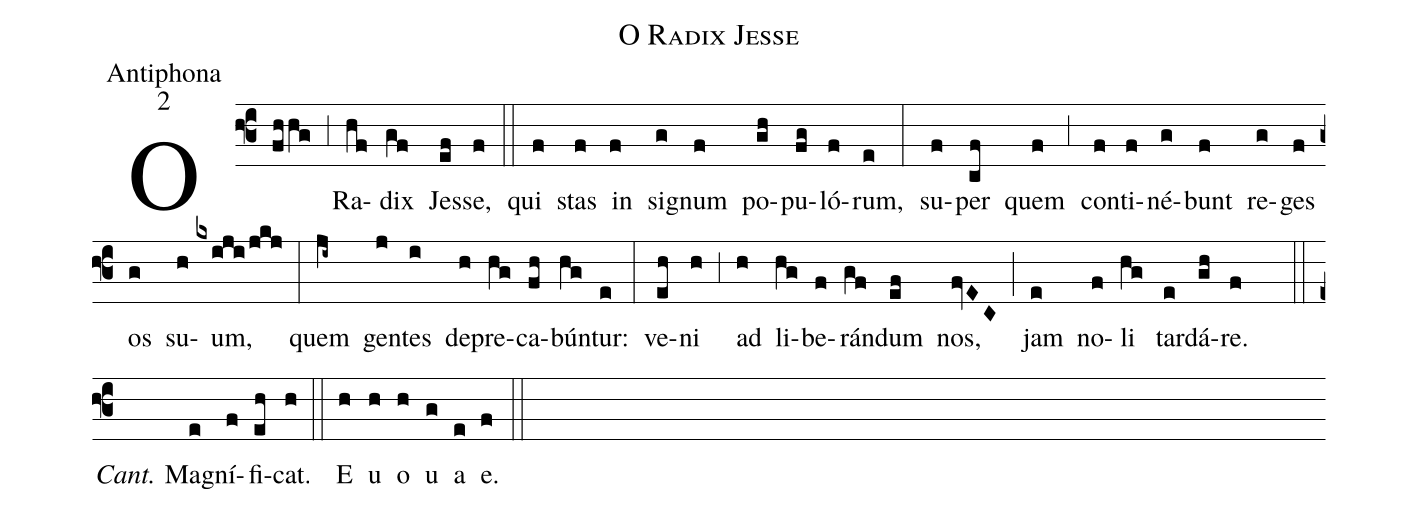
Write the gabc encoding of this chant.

name:O Radix Jesse;
office-part:Antiphona;
mode:2;
%%
(f3) O(fhhg) (;3) Ra(hf)dix(gf) Jes(ef)se,(f) (::) qui(f) stas(f) in(f) si(g)gnum(f) po(gh)pu(fg)ló(f)rum,(e) (:) su(f)per(cf) quem(f) (;3) con(f)ti(f)né(g)bunt(f) re(g)ges(f) os(g) su(h)um,(kxiji/jkj) (:) quem(ji~) gen(j)tes(i) de(h)pre(hg)ca(fh)bún(hg)tur:(e) (:) ve(eh)ni(h) (;3) ad(h) li(hg)be(f)rán(gf)dum(ef) nos,(fvEC) (;) jam(e) no(f)li(hg) tar(e)dá(gh)re.(f) (::)

<i>Cant.</i> M{a}(e)gní(f)fi(eh)cat.(h) (::)
<eu> E(h) u(h) o(h) u(g) a(e) e.(f) </eu>(::)
